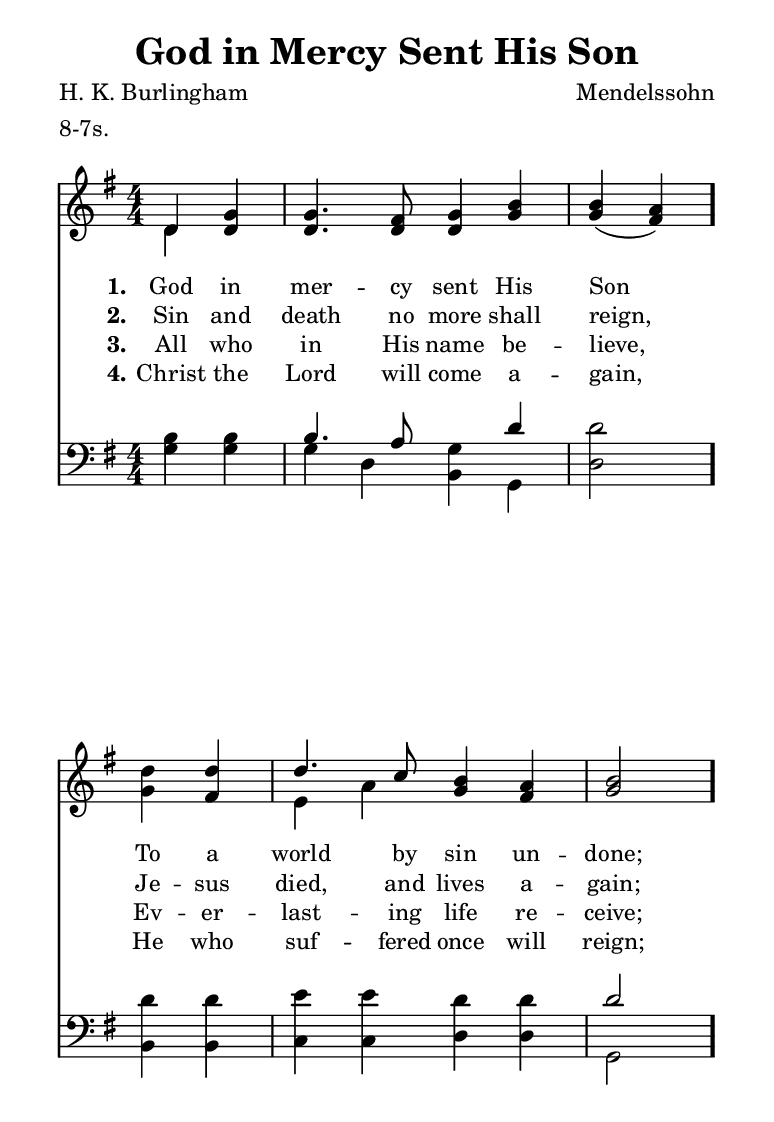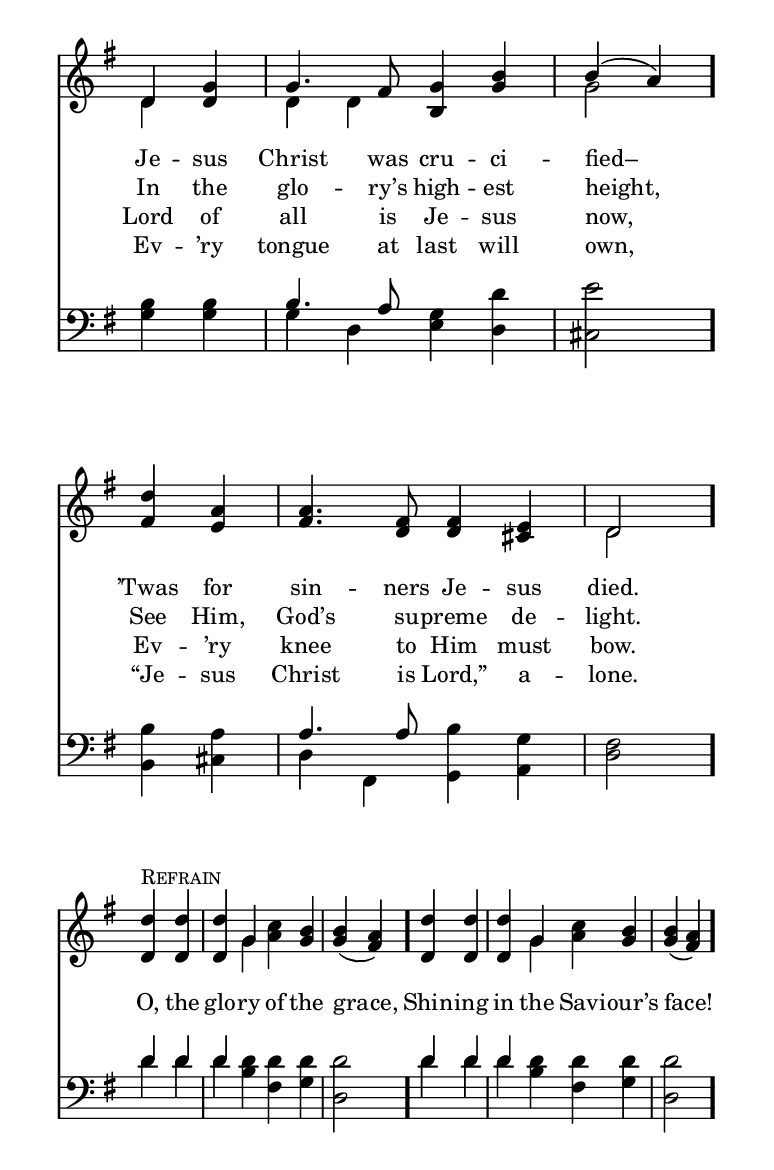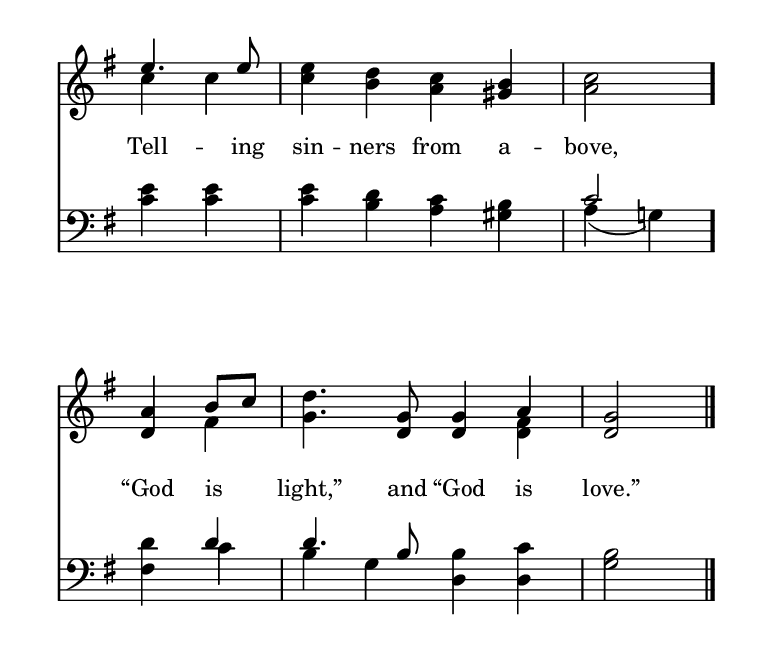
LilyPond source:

\include "common/global.ily"
\paper {
  \include "common/paper.ily"
}

\header{
  hymnnumber = "16"
  title = "God in Mercy Sent His Son"
  tunename = "Herald Angels"
  meter = "8-7s."
  poet = "H. K. Burlingham"
  composer = "Mendelssohn"
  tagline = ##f
}

% for fermata in MIDI
ta = { \tempo 4=80 }
tb = { \tempo 4=40 }

patternAA = { c4 c4 | c4. c8 c4 c4 | c4( c4) } % Line 1 soprano / alto / bass, Line 3 soprano
patternAB = { c4 c4 | c4. c8 c4 c4 | c2 } % Line 1 tenor, Line 2 soprano, Line 3 tenor, Line 4 soprano / alto / tenor
patternAC = { c4 c8[ c8 ] | c4. c8 c4 c4 | c2 } % Refrain line 4 soprano

patternBA = { c4 c4 | c4 c4 c4 c4 | c2 } % Line 2 alto, Line 3 alto / bass, Line 4 bass, Refrain line 1 / 2 tenor / bass, Refrain line 3 tenor, Refrain line 4 bass
patternBB = { c4 c4 | c4 c4 c4 c4 | c4( c4) } % Refrain line 1 / 2 soprano / alto, Refrain line 3 bass
patternBC = { c4. c8 | c4 c4 c4 c4 | c2 } % Refrain line 3 soprano

global = {
  \include "common/overrides.ily"
  \override Staff.TimeSignature.style = #'numbered
  \time 4/4
  \override Score.MetronomeMark.transparent = ##t % hide all fermata changes too
  \ta
  \key g \major
  \partial 2
  \autoBeamOff
}

notesSoprano = {
\global
\relative c' {

  \changePitch \patternAA { d g   | g fis g b   | b a }
  \changePitch \patternAB { d d   | d c b a     | b   }
  \changePitch \patternAA { d, g  | g fis g b   | b a }
  \changePitch \patternAB { d a   | a fis fis e | d   }

  << s^\markup { \small \caps "Refrain" }
  \changePitch \patternBB { d' d  | d g, c b    | b a } >>
  \changePitch \patternBB { d d   | d g, c b    | b a }
  \changePitch \patternBC { e' e  | e d c b     | c   }
  \changePitch \patternAC { a b c | d g, g a    | g   }

  \bar "|."

}
}

notesAlto = {
\global
\relative e' {

  \changePitch \patternAA { d d    | d d d g       | g fis }
  \changePitch \patternBA { g fis  | e a g fis     | g     }
  \changePitch \patternBA { d d    | d d b g'      | g     }
  \changePitch \patternAB { fis e  | fis d d cis   | d     }

  \changePitch \patternBB { d d    | d g a g       | g fis }
  \changePitch \patternBB { d d    | d g a g       | g fis }
  \changePitch \patternBA { c' c   | c b a gis     | a     }
  \changePitch \patternAB { d, fis | g d d <d fis> | d     }

}
}

notesTenor = {
\global
\relative a {

  \changePitch \patternAB { b b  | b a g d' | d   }
  \changePitch \patternBA { d d  | e e d d  | d   }
  \changePitch \patternAB { b b  | b a g d' | e   }
  \changePitch \patternAB { b a  | a a b g  | fis }

  \changePitch \patternBA { d' d | d d d d  | d   }
  \changePitch \patternBA { d d  | d d d d  | d   }
  \changePitch \patternBA { e e  | e d c b  | c   }
  \changePitch \patternAB { d d  | d b b c  | b   }

}
}

notesBass = {
\global
\relative f {

  \changePitch \patternBA { g g    | g d b g    | d'   }
  \changePitch \patternBA { b b    | c c d d    | g,   }
  \changePitch \patternBA { g' g   | g d e d    | cis  }
  \changePitch \patternBA { b cis! | d fis, g a | d    }

  \changePitch \patternBA { d' d   | d b fis g  | d    }
  \changePitch \patternBA { d' d   | d b fis g  | d    }
  \changePitch \patternBB { c' c   | c b a gis  | a g! }
  \changePitch \patternBA { fis c' | b g d d    | g    }

}
}

notesLower = {
\global
\relative f {

  \repeat unfold 48 \skip 4
  \override NoteHead.font-size = #-4
  c2 | c2 c4 e4

}
}

Refrain = \lyricmode {

O, the glo -- ry of the grace, \bar "."
Shin -- ing in the Sav -- iour’s face! \bar "." \break
Tell -- ing sin -- ners from a -- bove, \bar "."
“God is light,” and “God is love.” \bar "." \break

}

wordsA = \lyricmode {
\set stanza = "1."

God in mer -- cy sent His Son \bar "."
To a world by sin un -- done; \bar "." \break
Je -- sus Christ was cru -- ci -- fied– \bar "."
’Twas for sin -- ners Je -- sus died. \bar "." \break

}

wordsB = \lyricmode {
\set stanza = "2."

Sin and death no more shall reign,
Je -- sus died, and lives a -- gain;
In the glo -- ry’s high -- est height,
See Him, God’s su -- preme de -- light.

\Refrain

}

wordsC = \lyricmode {
\set stanza = "3."

All who in His name be -- lieve,
Ev -- er -- last -- ing life re -- ceive;
Lord of all is Je -- sus now,
Ev -- ’ry knee to Him must bow.

}

wordsD = \lyricmode {
\set stanza = "4."

Christ the Lord will come a -- gain,
He who suf -- fered once will reign;
Ev -- ’ry tongue at last will own,
“Je -- sus Christ is Lord,” a -- lone.

}

\score {
  \context ChoirStaff <<
    \context Staff = upper <<
      \set Staff.autoBeaming = ##f
      \set ChoirStaff.systemStartDelimiter = #'SystemStartBar
      \set ChoirStaff.printPartCombineTexts = ##f
      \partcombine #'(2 . 9) \notesSoprano \notesAlto
      \context NullVoice = sopranos { \voiceOne << \notesSoprano >> }
      \context NullVoice = altos { \voiceTwo << \notesAlto >> }
      \context Lyrics = one   \lyricsto sopranos \wordsA
      \context Lyrics = two   \lyricsto sopranos \wordsB
      \context Lyrics = three \lyricsto sopranos \wordsC
      \context Lyrics = four  \lyricsto sopranos \wordsD
    >>
    \context Staff = men <<
      \set Staff.autoBeaming = ##f
      \clef bass
      \set ChoirStaff.printPartCombineTexts = ##f
      \partcombine #'(2 . 9) \notesTenor \notesBass
      \context NullVoice = tenors { \voiceOne << \notesTenor >> }
      \context NullVoice = basses { \voiceTwo << \notesBass >> }
      % TODO share stems properly
      %\context Voice = loweryet { \voiceFour << \notesLower >> }
    >>
  >>
  \layout {
    \include "common/layout.ily"
  }
  \midi{
    \include "common/midi.ily"
  }
}

\version "2.19.49"  % necessary for upgrading to future LilyPond versions.

% vi:set et ts=2 sw=2 ai nocindent syntax=lilypond:
